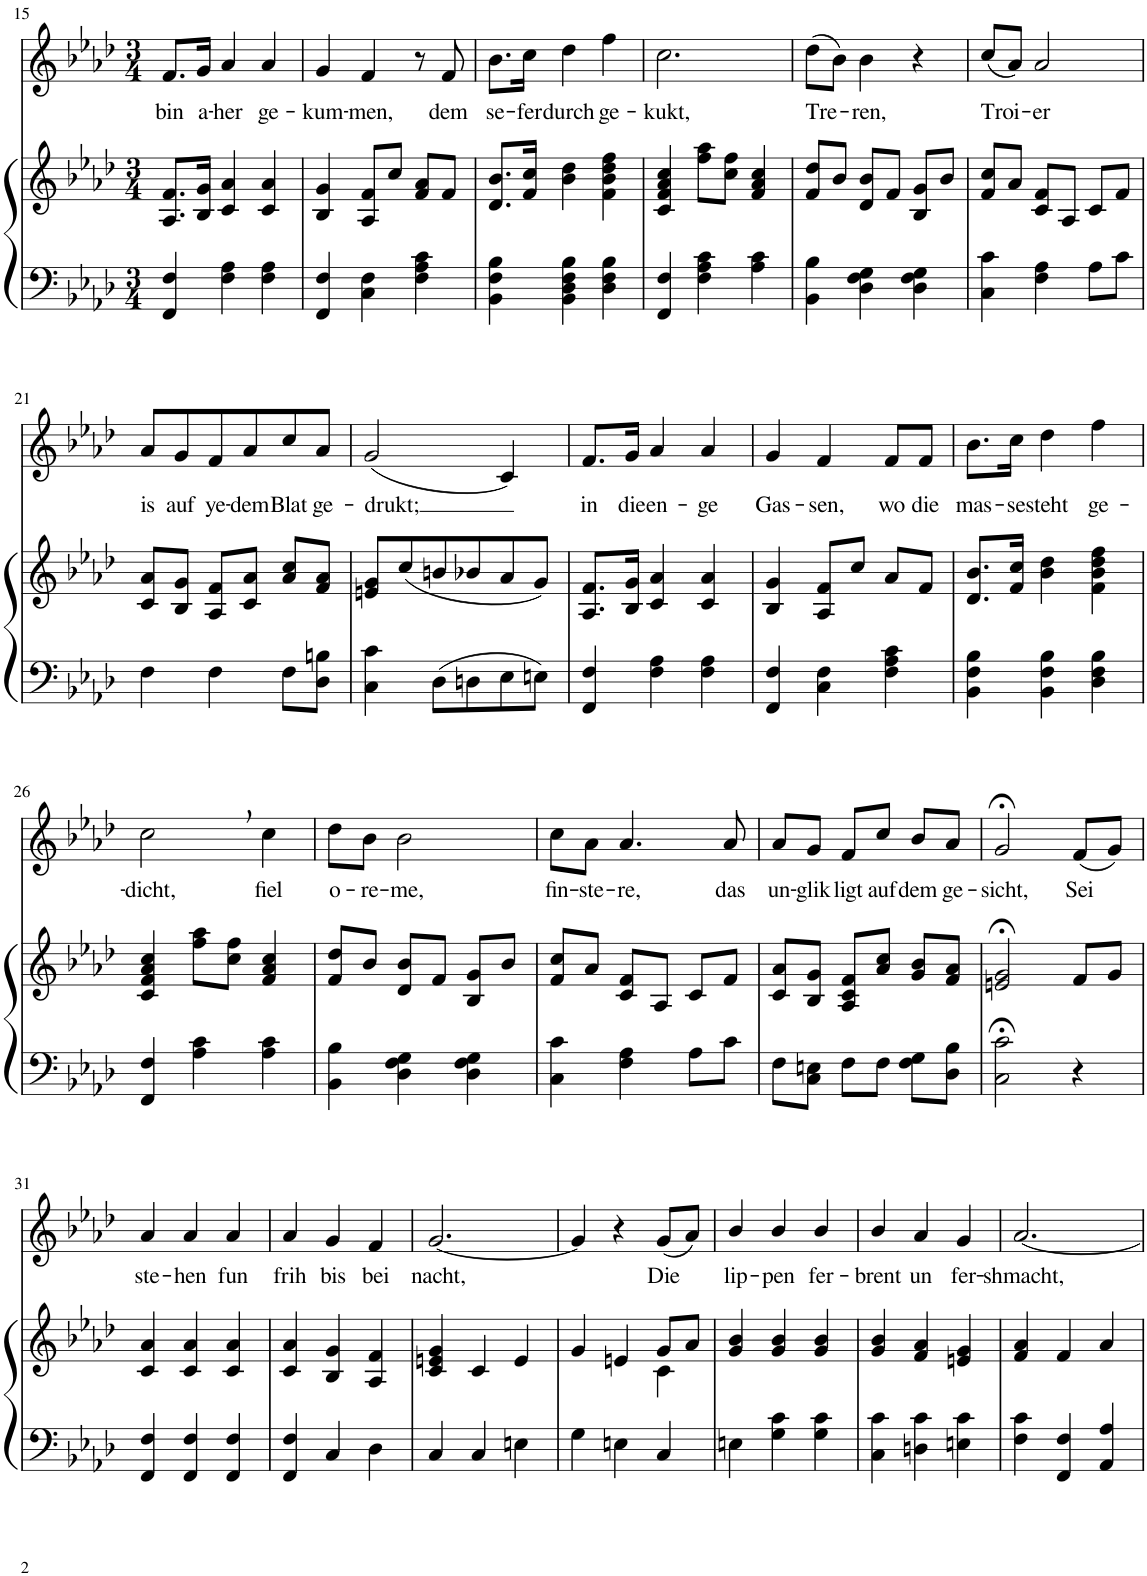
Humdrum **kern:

**kern	**kern	**kern	**text
*part2	*part2	*part1	*part1
*staff3	*staff2	*staff1	*staff1
*I"Klavier	*	*I"Piano	*
*	*	*I'Pno	*
!!LO:PB:g=z
*clefF4	*clefG2	*clefG2	*
*k[b-e-a-d-]	*k[b-e-a-d-]	*k[b-e-a-d-]	*
*M3/4	*M3/4	*M3/4	*
=15	=15	=15	=15
!	!	!	!LO:LY:b
4FF/ 4F/	8.A-/ 8.f/L	8.f/L	bin
!	!	!	!LO:LY:b
.	16B-/ 16g/Jk	16g/Jk	a-
!	!	!	!LO:LY:b
4F\ 4A-\	4c/ 4a-/	4a-/	-her
!	!	!	!LO:LY:b
4F\ 4A-\	4c/ 4a-/	4a-/	ge-
=16	=16	=16	=16
!	!	!	!LO:LY:b
4FF/ 4F/	4B-/ 4g/	4g/	-kum-
!	!	!	!LO:LY:b
4C\ 4F\	8A-/ 8f/L	4f/	-men,
.	8cc/J	.	.
4F\ 4A-\ 4c\	8f/ 8a-/L	8r	.
!	!	!	!LO:LY:b
.	8f/J	8f/	dem
=17	=17	=17	=17
!	!	!	!LO:LY:b
4BB-\ 4F\ 4B-\	8.d-/ 8.b-/L	8.b-\L	se-
!	!	!	!LO:LY:b
.	16f/ 16cc/Jk	16cc\Jk	-fer
!	!	!	!LO:LY:b
4BB-\ 4D-\ 4F\ 4B-\	4b-\ 4dd-\	4dd-\	durch
!	!	!	!LO:LY:b
4D-\ 4F\ 4B-\	4f\ 4b-\ 4dd-\ 4ff\	4ff\	ge-
=18	=18	=18	=18
!	!	!	!LO:LY:b
4FF/ 4F/	4c/ 4f/ 4a-/ 4cc/	2.cc\	-kukt,
4F\ 4A-\ 4c\	8ff\ 8aa-\L	.	.
.	8cc\ 8ff\J	.	.
4A-\ 4c\	4f/ 4a-/ 4cc/	.	.
=19	=19	=19	=19
!	!	!	!LO:LY:b
4BB-\ 4B-\	8f/ 8dd-/L	(8dd-\L	Tre-
.	8b-/J	8b-\J)	.
!	!	!	!LO:LY:b
4D-\ 4F\ 4G\	8d-/ 8b-/L	4b-\	-ren,
.	8f/J	.	.
4D-\ 4F\ 4G\	8B-/ 8g/L	4r	.
.	8b-/J	.	.
=20	=20	=20	=20
!	!	!	!LO:LY:b
4C\ 4c\	8f/ 8cc/L	(8cc/L	Troi-
.	8a-/J	8a-/J)	.
!	!	!	!LO:LY:b
4F\ 4A-\	8c/ 8f/L	2a-/	-er
.	8A-/J	.	.
8A-\L	8c/L	.	.
8c\J	8f/J	.	.
!!LO:LB:g=z
=21	=21	=21	=21
!	!	!	!LO:LY:b
4F\	8c/ 8a-/L	8a-/L	is
!	!	!	!LO:LY:b
.	8B-/ 8g/J	8g/	auf
!	!	!	!LO:LY:b
4F\	8A-/ 8f/L	8f/	ye-
!	!	!	!LO:LY:b
.	8c/ 8a-/J	8a-/	-dem
!	!	!	!LO:LY:b
8F\L	8a-/ 8cc/L	8cc/	Blat
!	!	!	!LO:LY:b
8D-\ 8Bn\J	8f/ 8a-/J	8a-/J	ge-
=22	=22	=22	=22
!	!	!	!LO:LY:b
4C\ 4c\	8en/ 8g/L	(2g/	-drukt;
.	(8cc/	.	.
8D-\L	8bn/	.	.
8Dn\	8b-X/	.	.
8E-\	8a-/	4c/)	.
8En\J	8g/J)	.	.
=23	=23	=23	=23
!	!	!	!LO:LY:b
4FF/ 4F/	8.A-/ 8.f/L	8.f/L	in
!	!	!	!LO:LY:b
.	16B-/ 16g/Jk	16g/Jk	die
!	!	!	!LO:LY:b
4F\ 4A-\	4c/ 4a-/	4a-/	en-
!	!	!	!LO:LY:b
4F\ 4A-\	4c/ 4a-/	4a-/	-ge
=24	=24	=24	=24
!	!	!	!LO:LY:b
4FF/ 4F/	4B-/ 4g/	4g/	Gas-
!	!	!	!LO:LY:b
4C\ 4F\	8A-/ 8f/L	4f/	-sen,
.	8cc/J	.	.
!	!	!	!LO:LY:b
4F\ 4A-\ 4c\	8a-/L	8f/L	wo
!	!	!	!LO:LY:b
.	8f/J	8f/J	die
=25	=25	=25	=25
!	!	!	!LO:LY:b
4BB-\ 4F\ 4B-\	8.d-/ 8.b-/L	8.b-\L	mas-
!	!	!	!LO:LY:b
.	16f/ 16cc/Jk	16cc\Jk	-se
!	!	!	!LO:LY:b
4BB-\ 4F\ 4B-\	4b-\ 4dd-\	4dd-\	steht
!	!	!	!LO:LY:b
4D-\ 4F\ 4B-\	4f\ 4b-\ 4dd-\ 4ff\	4ff\	ge-
!!LO:LB:g=z
=26	=26	=26	=26
!	!	!	!LO:LY:b
4FF/ 4F/	4c/ 4f/ 4a-/ 4cc/	2cc,\	-dicht,
4A-\ 4c\	8ff\ 8aa-\L	.	.
.	8cc\ 8ff\J	.	.
!	!	!	!LO:LY:b
4A-\ 4c\	4f/ 4a-/ 4cc/	4cc\	fiel
=27	=27	=27	=27
!	!	!	!LO:LY:b
4BB-\ 4B-\	8f/ 8dd-/L	8dd-\L	o-
!	!	!	!LO:LY:b
.	8b-/J	8b-\J	-re-
!	!	!	!LO:LY:b
4D-\ 4F\ 4G\	8d-/ 8b-/L	2b-\	-me,
.	8f/J	.	.
4D-\ 4F\ 4G\	8B-/ 8g/L	.	.
.	8b-/J	.	.
=28	=28	=28	=28
!	!	!	!LO:LY:b
4C\ 4c\	8f/ 8cc/L	8cc\L	fin-
!	!	!	!LO:LY:b
.	8a-/J	8a-\J	-ste-
!	!	!	!LO:LY:b
4F\ 4A-\	8c/ 8f/L	4.a-/	-re,
.	8A-/J	.	.
8A-\L	8c/L	.	.
!	!	!	!LO:LY:b
8c\J	8f/J	8a-/	das
=29	=29	=29	=29
!	!	!	!LO:LY:b
8F\L	8c/ 8a-/L	8a-/L	un-
!	!	!	!LO:LY:b
8C\ 8En\J	8B-/ 8g/J	8g/J	-glik
!	!	!	!LO:LY:b
8F\L	8A-/ 8c/ 8f/L	8f/L	ligt
!	!	!	!LO:LY:b
8F\J	8a-/ 8cc/J	8cc/J	auf
!	!	!	!LO:LY:b
8F\ 8G\L	8g/ 8b-/L	8b-/L	dem
!	!	!	!LO:LY:b
8D-\ 8B-\J	8f/ 8a-/J	8a-/J	ge-
=30	=30	=30	=30
!	!	!	!LO:LY:b
2C\;< 2c\;<	2en/;< 2g/;<	2g;</	-sicht,
!	!	!	!LO:LY:b
4r	8f/L	(8f/L	Sei
.	8g/J	8g/J)	.
!!LO:LB:g=z
=31	=31	=31	=31
!	!	!	!LO:LY:b
4FF/ 4F/	4c/ 4a-/	4a-/	ste-
!	!	!	!LO:LY:b
4FF/ 4F/	4c/ 4a-/	4a-/	-hen
!	!	!	!LO:LY:b
4FF/ 4F/	4c/ 4a-/	4a-/	fun
=32	=32	=32	=32
!	!	!	!LO:LY:b
4FF/ 4F/	4c/ 4a-/	4a-/	frih
!	!	!	!LO:LY:b
4C/	4B-/ 4g/	4g/	bis
!	!	!	!LO:LY:b
4D-\	4A-/ 4f/	4f/	bei
=33	=33	=33	=33
!	!	!	!LO:LY:b
4C/	4c/ 4en/ 4g/	[2.g/	nacht,
4C/	4c/	.	.
4En\	4e/	.	.
=34	=34	=34	=34
*	*^	*	*
4G\	4g/	2ryy	4g/]	.
4En\	4en/	.	4r	.
!	!	!	!	!LO:LY:b
4C/	8g/L	4c\	(8g/L	Die
.	8a-/J	.	8a-/J)	.
*	*v	*v	*	*
=35	=35	=35	=35
!	!	!	!LO:LY:b
4En\	4g/ 4b-/	4b-/	lip-
!	!	!	!LO:LY:b
4G\ 4c\	4g/ 4b-/	4b-/	-pen
!	!	!	!LO:LY:b
4G\ 4c\	4g/ 4b-/	4b-/	fer-
=36	=36	=36	=36
!	!	!	!LO:LY:b
4C\ 4c\	4g/ 4b-/	4b-/	-brent
!	!	!	!LO:LY:b
4Dn\ 4c\	4f/ 4a-/	4a-/	un
!	!	!	!LO:LY:b
4En\ 4c\	4en/ 4g/	4g/	fer-
=37	=37	=37	=37
!	!	!	!LO:LY:b
4F\ 4c\	4f/ 4a-/	[2.a-/	-shmacht,
4FF/ 4F/	4f/	.	.
4AA-/ 4A-/	4a-/	.	.
=	=	=	=
*-	*-	*-	*-
